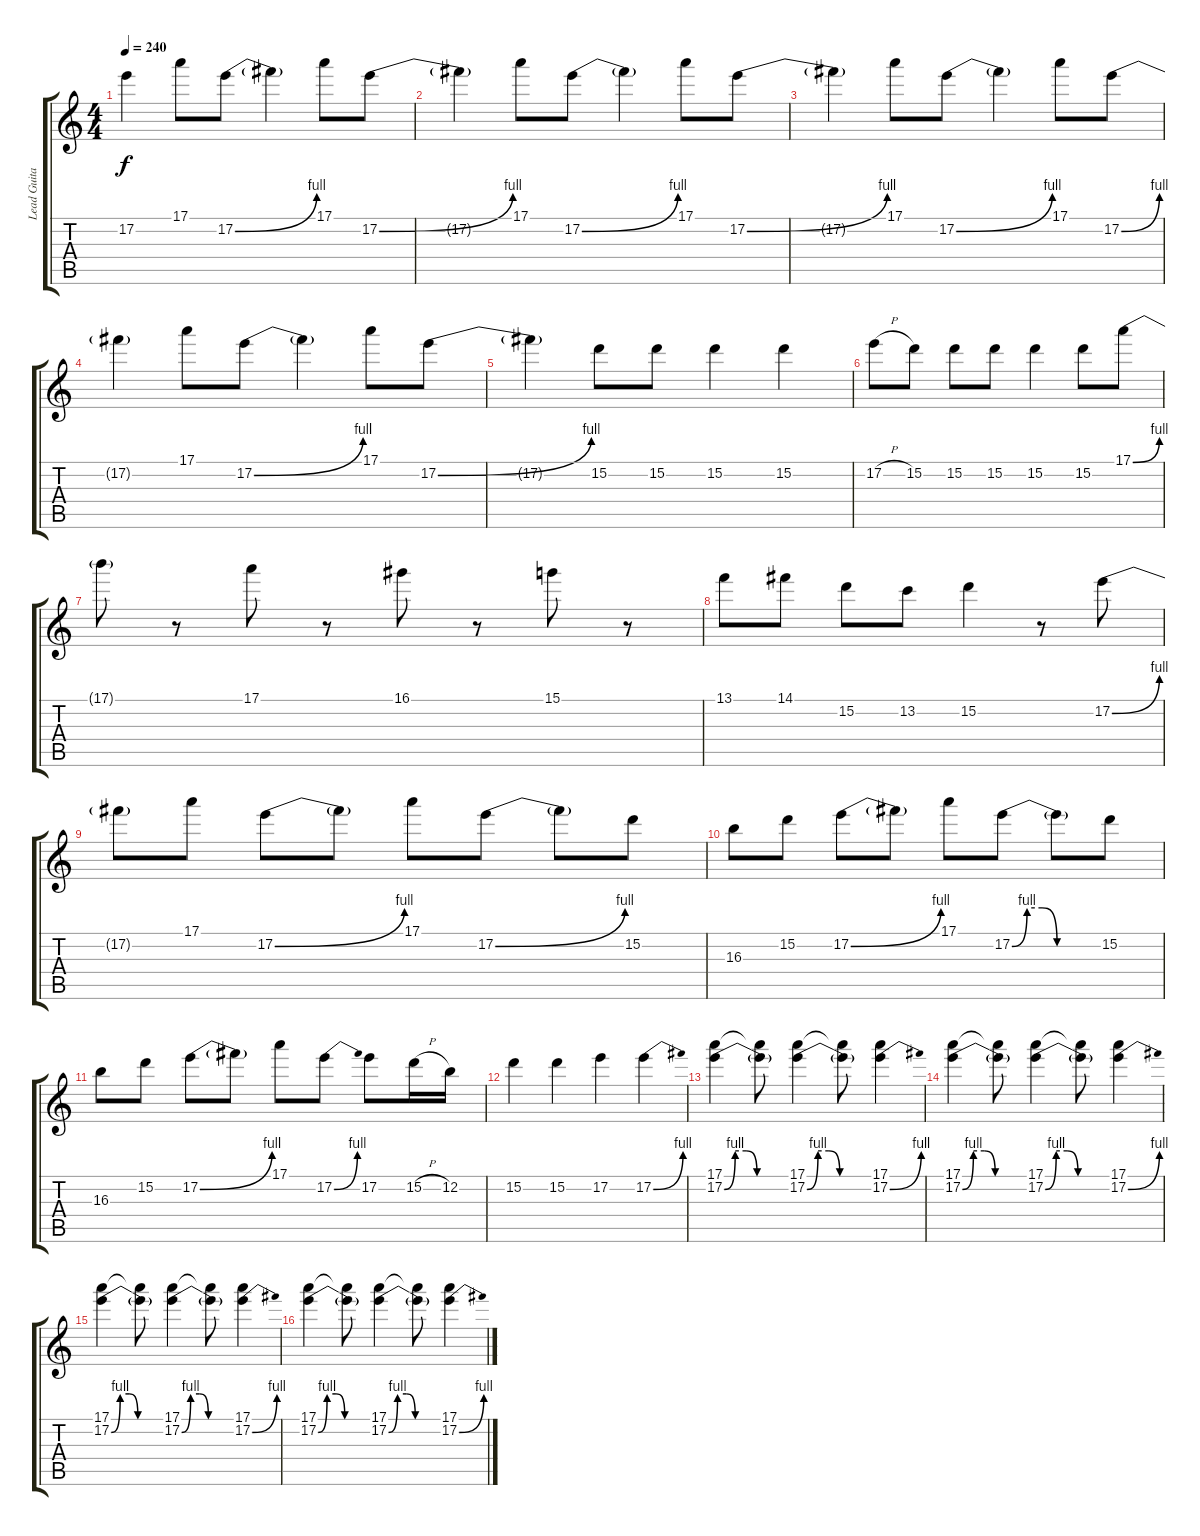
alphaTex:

\track ("Lead Guitar" "Lead Guita") {instrument distortionguitar}
\staff {score tabs}
\tuning (E4 B3 G3 D3 A2 E2) {hide}
\ts (4 4)
\tempo 240
\clef g2
\ks c
17.2{t}.4{dy f} 17.1.8 17.2{be (bend 0 0 60 4)}.8 17.2{t}.4 17.1.8 17.2{be (bend 0 0 60 4)}.8 |
17.2{t}.4 17.1.8 17.2{be (bend 0 0 60 4)}.8 17.2{t}.4 17.1.8 17.2{be (bend 0 0 60 4)}.8 |
17.2{t}.4 17.1.8 17.2{be (bend 0 0 60 4)}.8 17.2{t}.4 17.1.8 17.2{be (bend 0 0 60 4)}.8 |
17.2{t}.4 17.1.8 17.2{be (bend 0 0 60 4)}.8 17.2{t}.4 17.1.8 17.2{be (bend 0 0 60 4)}.8 |
17.2{t}.4 15.2.8 15.2.8 15.2.4 15.2.4 |
17.2{h}.8 15.2.8 15.2.8 15.2.8 15.2.4 15.2.8 17.1{be (bend 0 0 60 4)}.8 |
17.1{t}.8 r.8 17.1.8 r.8 16.1.8 r.8 15.1.8 r.8 |
13.1.8 14.1.8 15.2.8 13.2.8 15.2.4 r.8 17.2{be (bend 0 0 60 4)}.8 |
17.2{t}.8 17.1.8 17.2{be (bend 0 0 60 4)}.8 17.2{t}.8 17.1.8 17.2{be (bend 0 0 60 4)}.8 17.2{t}.8 15.2.8 |
16.3.8 15.2.8 17.2{be (bend 0 0 60 4)}.8 17.2{t}.8 17.1.8 17.2{be (custom 0 0 10 4 20 4 30 0 60 0)}.8 17.2{t}.8 15.2.8 |
16.3.8 15.2.8 17.2{be (bend 0 0 60 4)}.8 17.2{t}.8 17.1.8 17.2{be (bend 0 0 60 4)}.8 17.2.8 15.2{h}.16 12.2.16 |
15.2.4 15.2.4 17.2.4 17.2{be (bend 0 0 60 4)}.4 |
(17.1 17.2{be (custom 0 0 10 4 20 4 30 0 60 0)}).4 (17.1{t} 17.2{t}).8 (17.1 17.2{be (custom 0 0 10 4 20 4 30 0 60 0)}).4 (17.1{t} 17.2{t}).8 (17.1 17.2{be (bend 0 0 60 4)}).4 |
(17.1 17.2{be (custom 0 0 10 4 20 4 30 0 60 0)}).4 (17.1{t} 17.2{t}).8 (17.1 17.2{be (custom 0 0 10 4 20 4 30 0 60 0)}).4 (17.1{t} 17.2{t}).8 (17.1 17.2{be (bend 0 0 60 4)}).4 |
(17.1 17.2{be (custom 0 0 10 4 20 4 30 0 60 0)}).4 (17.1{t} 17.2{t}).8 (17.1 17.2{be (custom 0 0 10 4 20 4 30 0 60 0)}).4 (17.1{t} 17.2{t}).8 (17.1 17.2{be (bend 0 0 60 4)}).4 |
(17.1 17.2{be (custom 0 0 10 4 20 4 30 0 60 0)}).4 (17.1{t} 17.2{t}).8 (17.1 17.2{be (custom 0 0 10 4 20 4 30 0 60 0)}).4 (17.1{t} 17.2{t}).8 (17.1 17.2{be (bend 0 0 60 4)}).4
